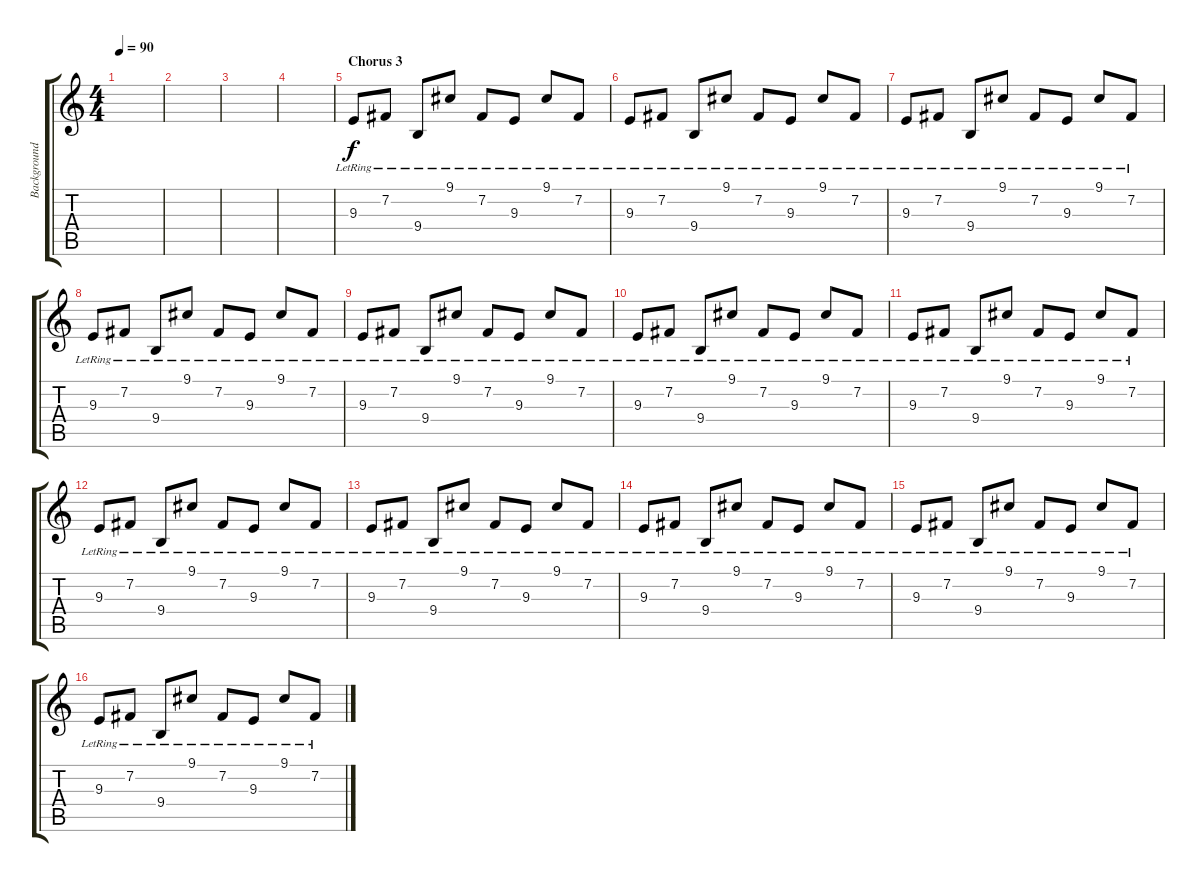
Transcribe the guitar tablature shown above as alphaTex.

\track ("Background Chorus keys" "Background") {instrument fx7echoes}
\staff {score tabs}
\tuning (E4 B3 G3 D3 A2 E2) {hide}
\ts (4 4)
\tempo 90
\clef g2
\ks c
|
|
|
|
\section ("" "Chorus 3")
9.3{lr}.8 7.2{lr}.8 9.4{lr}.8 9.1{lr}.8 7.2{lr}.8 9.3{lr}.8 9.1{lr}.8 7.2{lr}.8 |
9.3{lr}.8 7.2{lr}.8 9.4{lr}.8 9.1{lr}.8 7.2{lr}.8 9.3{lr}.8 9.1{lr}.8 7.2{lr}.8 |
9.3{lr}.8 7.2{lr}.8 9.4{lr}.8 9.1{lr}.8 7.2{lr}.8 9.3{lr}.8 9.1{lr}.8 7.2{lr}.8 |
9.3{lr}.8 7.2{lr}.8 9.4{lr}.8 9.1{lr}.8 7.2{lr}.8 9.3{lr}.8 9.1{lr}.8 7.2{lr}.8 |
9.3{lr}.8 7.2{lr}.8 9.4{lr}.8 9.1{lr}.8 7.2{lr}.8 9.3{lr}.8 9.1{lr}.8 7.2{lr}.8 |
9.3{lr}.8 7.2{lr}.8 9.4{lr}.8 9.1{lr}.8 7.2{lr}.8 9.3{lr}.8 9.1{lr}.8 7.2{lr}.8 |
9.3{lr}.8 7.2{lr}.8 9.4{lr}.8 9.1{lr}.8 7.2{lr}.8 9.3{lr}.8 9.1{lr}.8 7.2{lr}.8 |
9.3{lr}.8 7.2{lr}.8 9.4{lr}.8 9.1{lr}.8 7.2{lr}.8 9.3{lr}.8 9.1{lr}.8 7.2{lr}.8 |
9.3{lr}.8 7.2{lr}.8 9.4{lr}.8 9.1{lr}.8 7.2{lr}.8 9.3{lr}.8 9.1{lr}.8 7.2{lr}.8 |
9.3{lr}.8 7.2{lr}.8 9.4{lr}.8 9.1{lr}.8 7.2{lr}.8 9.3{lr}.8 9.1{lr}.8 7.2{lr}.8 |
9.3{lr}.8 7.2{lr}.8 9.4{lr}.8 9.1{lr}.8 7.2{lr}.8 9.3{lr}.8 9.1{lr}.8 7.2{lr}.8 |
9.3{lr}.8 7.2{lr}.8 9.4{lr}.8 9.1{lr}.8 7.2{lr}.8 9.3{lr}.8 9.1{lr}.8 7.2{lr}.8
